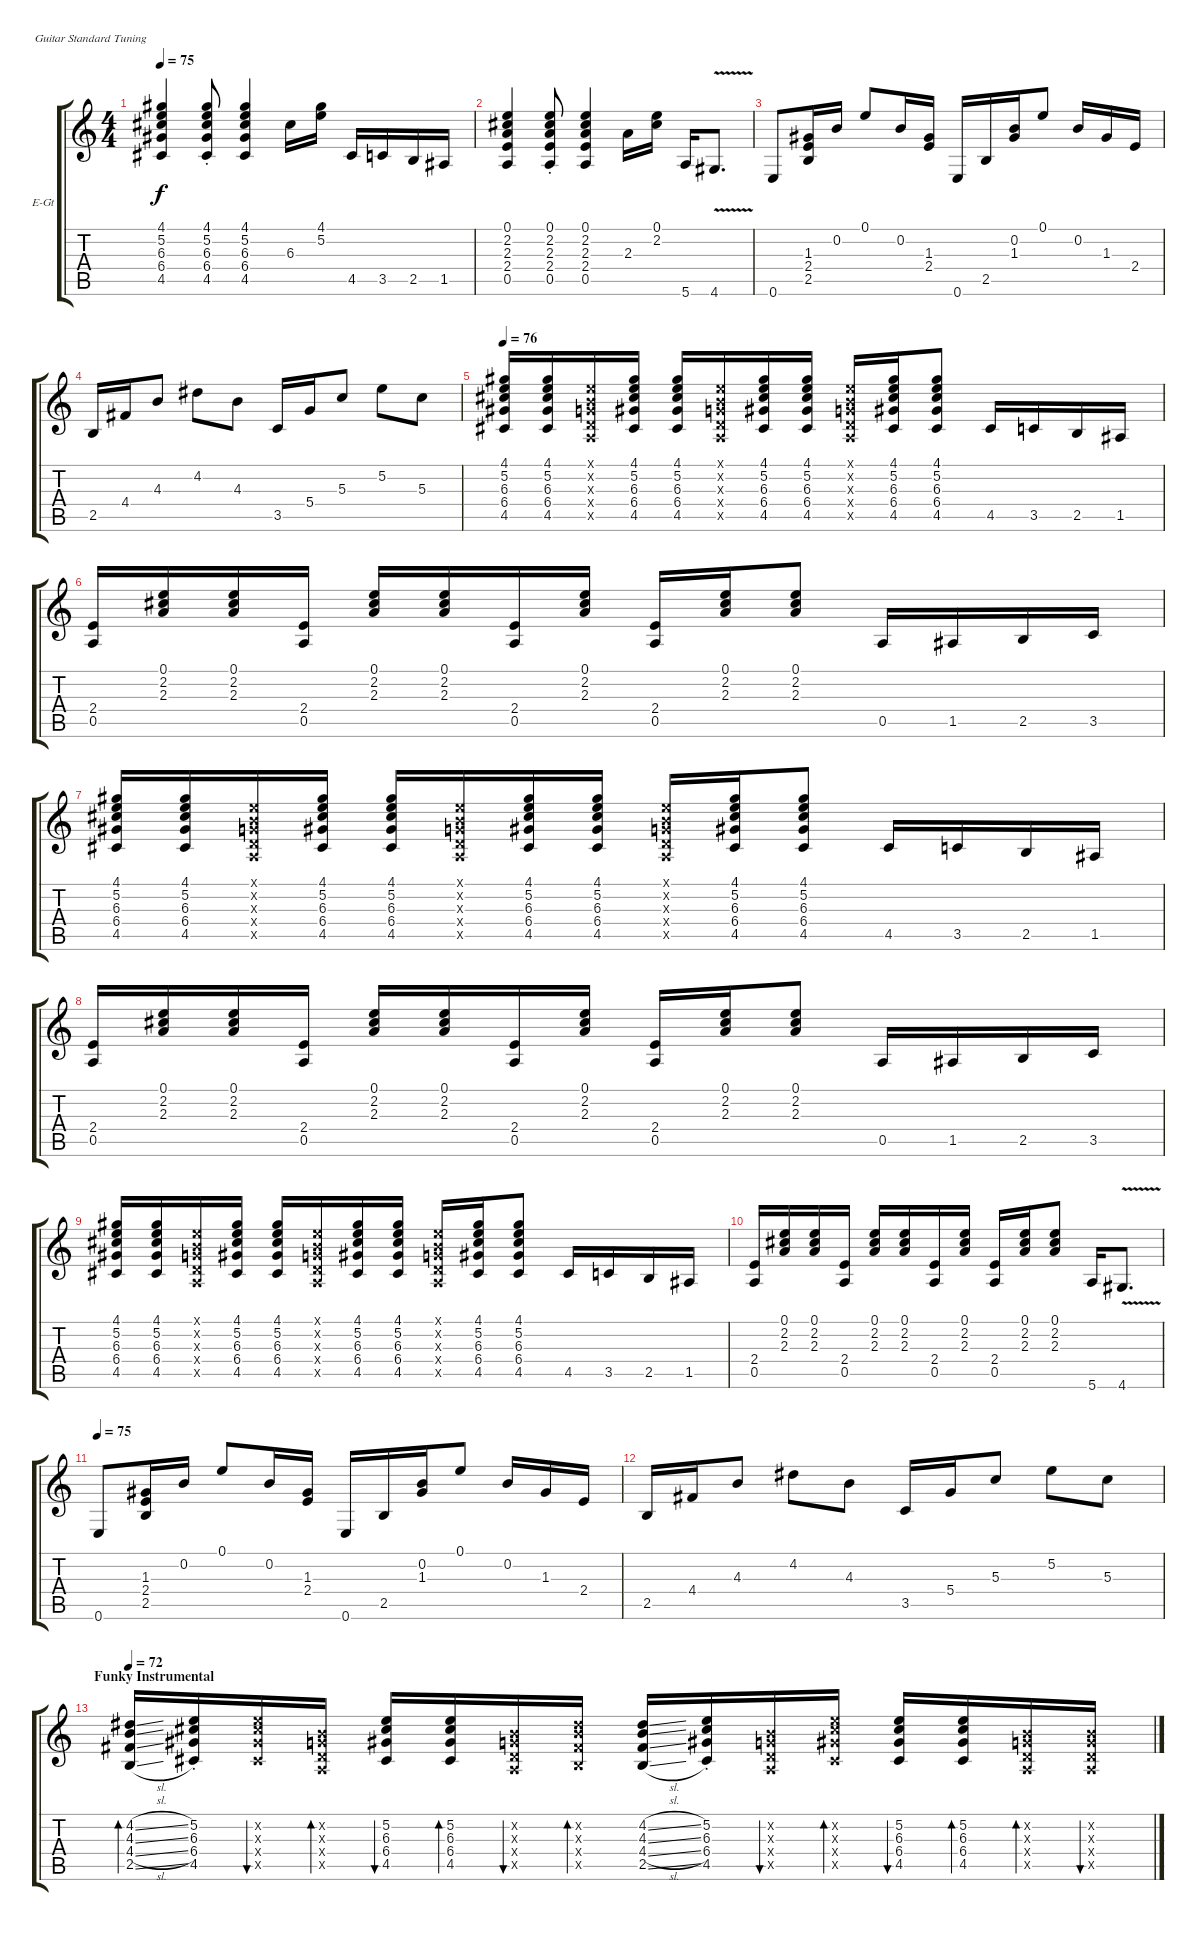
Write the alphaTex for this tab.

\bracketExtendMode groupsimilarinstruments
\firstSystemTrackNameOrientation horizontal
\otherSystemsTrackNameOrientation horizontal
\track ("David" "E-Gt") {instrument distortionguitar}
\staff {score tabs}
\tuning (E4 B3 G3 D3 A2 E2)
\ts (4 4)
\tempo 75
\clef g2
\ks c
(4.1 5.2 6.3 6.4 4.5).4{dy f} (4.1{st} 5.2{st} 6.3{st} 6.4{st} 4.5{st}).8 (4.1 5.2 6.3 6.4 4.5).4 6.3.16 (4.1 5.2).16 4.5.16 3.5.16 2.5.16 1.5.16 |
(0.1 2.2 2.3 2.4 0.5).4 (0.1{st} 2.2{st} 2.3{st} 2.4{st} 0.5{st}).8 (0.1 2.2 2.3 2.4 0.5).4 2.3.16 (0.1 2.2).16 5.6.16 4.6{v}.8{d} |
0.6.8 (1.3 2.4 2.5).16 0.2.16 0.1.8 0.2.16 (1.3 2.4).16 0.6.16 2.5.16 (0.2 1.3).16 0.1.8 0.2.16 1.3.16 2.4.16 |
2.5.16 4.4.16 4.3.8 4.2.8 4.3.8 3.5.16 5.4.16 5.3.8 5.2.8 5.3.8 |
\tempo 76
(4.1 5.2 6.3 6.4 4.5).16 (4.1 5.2 6.3 6.4 4.5).16 (0.1{x} 0.2{x} 0.3{x} 0.4{x} 0.5{x}).16 (4.1 5.2 6.3 6.4 4.5).16 (4.1 5.2 6.3 6.4 4.5).16 (0.1{x} 0.2{x} 0.3{x} 0.4{x} 0.5{x}).16 (4.1 5.2 6.3 6.4 4.5).16 (4.1 5.2 6.3 6.4 4.5).16 (0.1{x} 0.2{x} 0.3{x} 0.4{x} 0.5{x}).16 (4.1 5.2 6.3 6.4 4.5).16 (4.1 5.2 6.3 6.4 4.5).8 4.5.16 3.5.16 2.5.16 1.5.16 |
(2.4 0.5).16 (0.1 2.2 2.3).16 (0.1 2.2 2.3).16 (2.4 0.5).16 (0.1 2.2 2.3).16 (0.1 2.2 2.3).16 (2.4 0.5).16 (0.1 2.2 2.3).16 (2.4 0.5).16 (0.1 2.2 2.3).16 (0.1 2.2 2.3).8 0.5.16 1.5.16 2.5.16 3.5.16 |
(4.1 5.2 6.3 6.4 4.5).16 (4.1 5.2 6.3 6.4 4.5).16 (0.1{x} 0.2{x} 0.3{x} 0.4{x} 0.5{x}).16 (4.1 5.2 6.3 6.4 4.5).16 (4.1 5.2 6.3 6.4 4.5).16 (0.1{x} 0.2{x} 0.3{x} 0.4{x} 0.5{x}).16 (4.1 5.2 6.3 6.4 4.5).16 (4.1 5.2 6.3 6.4 4.5).16 (0.1{x} 0.2{x} 0.3{x} 0.4{x} 0.5{x}).16 (4.1 5.2 6.3 6.4 4.5).16 (4.1 5.2 6.3 6.4 4.5).8 4.5.16 3.5.16 2.5.16 1.5.16 |
(2.4 0.5).16 (0.1 2.2 2.3).16 (0.1 2.2 2.3).16 (2.4 0.5).16 (0.1 2.2 2.3).16 (0.1 2.2 2.3).16 (2.4 0.5).16 (0.1 2.2 2.3).16 (2.4 0.5).16 (0.1 2.2 2.3).16 (0.1 2.2 2.3).8 0.5.16 1.5.16 2.5.16 3.5.16 |
(4.1 5.2 6.3 6.4 4.5).16 (4.1 5.2 6.3 6.4 4.5).16 (0.1{x} 0.2{x} 0.3{x} 0.4{x} 0.5{x}).16 (4.1 5.2 6.3 6.4 4.5).16 (4.1 5.2 6.3 6.4 4.5).16 (0.1{x} 0.2{x} 0.3{x} 0.4{x} 0.5{x}).16 (4.1 5.2 6.3 6.4 4.5).16 (4.1 5.2 6.3 6.4 4.5).16 (0.1{x} 0.2{x} 0.3{x} 0.4{x} 0.5{x}).16 (4.1 5.2 6.3 6.4 4.5).16 (4.1 5.2 6.3 6.4 4.5).8 4.5.16 3.5.16 2.5.16 1.5.16 |
(2.4 0.5).16 (0.1 2.2 2.3).16 (0.1 2.2 2.3).16 (2.4 0.5).16 (0.1 2.2 2.3).16 (0.1 2.2 2.3).16 (2.4 0.5).16 (0.1 2.2 2.3).16 (2.4 0.5).16 (0.1 2.2 2.3).16 (0.1 2.2 2.3).8 5.6.16 4.6{v}.8{d} |
\tempo 75
0.6.8 (1.3 2.4 2.5).16 0.2.16 0.1.8 0.2.16 (1.3 2.4).16 0.6.16 2.5.16 (0.2 1.3).16 0.1.8 0.2.16 1.3.16 2.4.16 |
2.5.16 4.4.16 4.3.8 4.2.8 4.3.8 3.5.16 5.4.16 5.3.8 5.2.8 5.3.8 |
\section ("" "Funky Instrumental")
\tempo 72
(4.2{sl} 4.3{sl} 4.4{sl} 2.5{sl}).16{bd 30} (5.2{st} 6.3{st} 6.4{st} 4.5{st}).16 (5.2{x} 6.3{x} 6.4{x} 4.5{x}).16{bu 30} (0.2{x} 0.3{x} 0.4{x} 0.5{x}).16{bd 30} (5.2 6.3 6.4 4.5).16{bu 30} (5.2 6.3 6.4 4.5).16{bd 30} (0.2{x} 0.3{x} 0.4{x} 0.5{x}).16{bu 30} (4.2{x} 4.3{x} 4.4{x} 2.5{x}).16{bd 30} (4.2{sl} 4.3{sl} 4.4{sl} 2.5{sl}).16 (5.2 6.3{st} 6.4{st} 4.5{st}).16 (0.2{x} 0.3{x} 0.4{x} 0.5{x}).16{bu 30} (5.2{x} 6.3{x} 6.4{x} 4.5{x}).16{bd 30} (5.2 6.3 6.4 4.5).16{bu 30} (5.2 6.3 6.4 4.5).16{bd 30} (0.2{x} 0.3{x} 0.4{x} 0.5{x}).16{bd 30} (0.2{x} 0.3{x} 0.4{x} 0.5{x}).16{bu 30}
